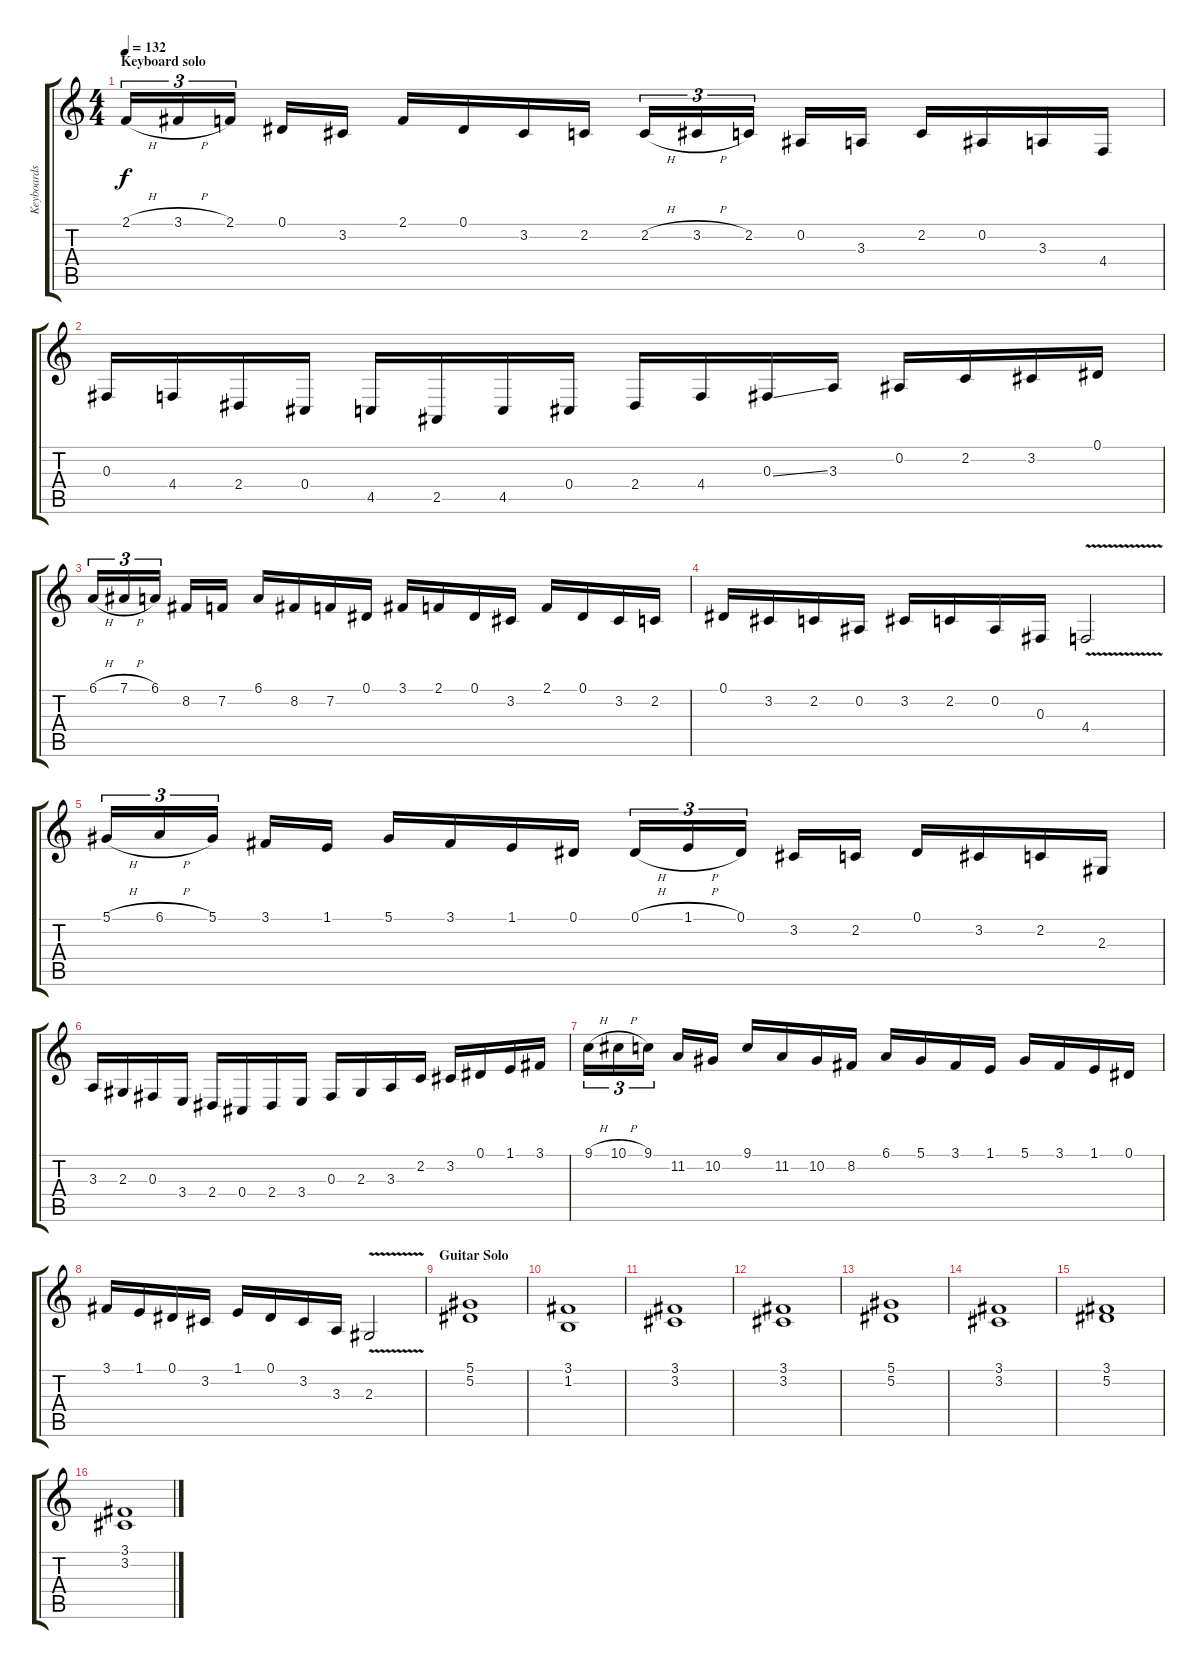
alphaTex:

\track ("Keyboards" "Keyboards") {instrument choiraahs}
\staff {score tabs}
\tuning (Eb4 Bb3 Gb3 Db3 Ab2 Eb2) {hide}
\ts (4 4)
\section ("" "Keyboard solo")
\tempo 132
\clef g2
\ks c
2.1{h}.16{tu (3 2) dy f volume 16 instrument tangoaccordion} 3.1{h}.16{tu (3 2)} 2.1.16{tu (3 2)} 0.1.16 3.2.16 2.1.16 0.1.16 3.2.16 2.2.16 2.2{h}.16{tu (3 2)} 3.2{h}.16{tu (3 2)} 2.2.16{tu (3 2)} 0.2.16 3.3.16 2.2.16 0.2.16 3.3.16 4.4.16 |
0.3.16 4.4.16 2.4.16 0.4.16 4.5.16 2.5.16 4.5.16 0.4.16 2.4.16 4.4.16 0.3{ss}.16 3.3.16 0.2.16 2.2.16 3.2.16 0.1.16 |
6.1{h}.16{tu (3 2)} 7.1{h}.16{tu (3 2)} 6.1.16{tu (3 2)} 8.2.16 7.2.16 6.1.16 8.2.16 7.2.16 0.1.16 3.1.16 2.1.16 0.1.16 3.2.16 2.1.16 0.1.16 3.2.16 2.2.16 |
0.1.16 3.2.16 2.2.16 0.2.16 3.2.16 2.2.16 0.2.16 0.3.16 4.4{v}.2 |
5.1{h}.16{tu (3 2)} 6.1{h}.16{tu (3 2)} 5.1.16{tu (3 2)} 3.1.16 1.1.16 5.1.16 3.1.16 1.1.16 0.1.16 0.1{h}.16{tu (3 2)} 1.1{h}.16{tu (3 2)} 0.1.16{tu (3 2)} 3.2.16 2.2.16 0.1.16 3.2.16 2.2.16 2.3.16 |
3.3.16 2.3.16 0.3.16 3.4.16 2.4.16 0.4.16 2.4.16 3.4.16 0.3.16 2.3.16 3.3.16 2.2.16 3.2.16 0.1.16 1.1.16 3.1.16 |
9.1{h}.16{tu (3 2)} 10.1{h}.16{tu (3 2)} 9.1.16{tu (3 2)} 11.2.16 10.2.16 9.1.16 11.2.16 10.2.16 8.2.16 6.1.16 5.1.16 3.1.16 1.1.16 5.1.16 3.1.16 1.1.16 0.1.16 |
3.1.16 1.1.16 0.1.16 3.2.16 1.1.16 0.1.16 3.2.16 3.3.16 2.3{v}.2 |
\section ("" "Guitar Solo")
(5.1 5.2).1{volume 9 instrument choiraahs} |
(3.1 1.2).1 |
(3.1 3.2).1 |
(3.1 3.2).1 |
(5.1 5.2).1 |
(3.1 3.2).1 |
(3.1 5.2).1 |
(3.1 3.2).1
